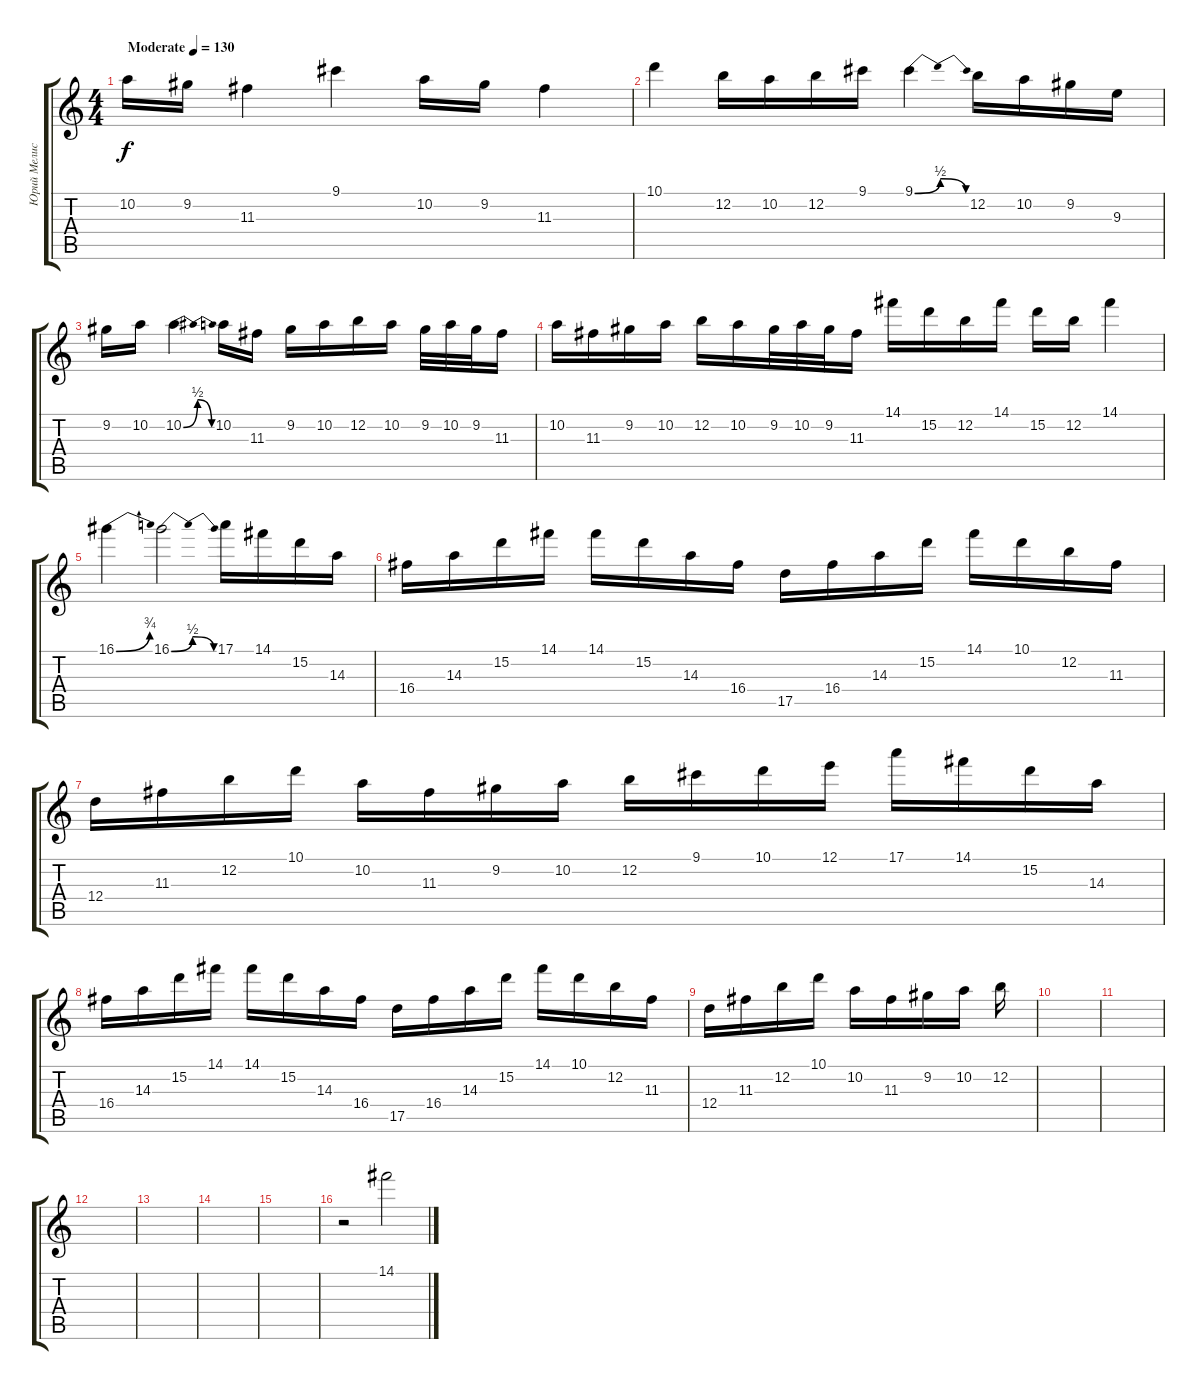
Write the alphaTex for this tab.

\track ("Юрий Мелисов" "Юрий Мелис") {instrument overdrivenguitar}
\staff {score tabs}
\tuning (E4 B3 G3 D3 A2 E2) {hide}
\ts (4 4)
\tempo (130 "Moderate")
\clef g2
\ks c
10.2.16{dy f instrument overdrivenguitar} 9.2.16 11.3.4 9.1.4 10.2.16 9.2.16 11.3.4 |
10.1.4 12.2.16 10.2.16 12.2.16 9.1.16 9.1{be (bendrelease 0 0 15 2 19 2 60 0)}.4 12.2.16 10.2.16 9.2.16 9.3.16 |
9.2.16 10.2.16 10.2{be (bendrelease 0 0 15 2 15 2 60 0)}.4 10.2.16 11.3.16 9.2.16 10.2.16 12.2.16 10.2.16 9.2.32 10.2.32 9.2.32 11.3.16 |
10.2.16 11.3.16 9.2.16 10.2.16 12.2.16 10.2.16 9.2.32 10.2.32 9.2.32 11.3.16 14.1.16 15.2.16 12.2.16 14.1.16 15.2.16 12.2.16 14.1.4 |
16.1{be (bend 0 0 60 3)}.4 16.1{be (bendrelease 0 0 15 2 15 2 60 0)}.2 17.1.16 14.1.16 15.2.16 14.3.16 |
16.4.16 14.3.16 15.2.16 14.1.16 14.1.16 15.2.16 14.3.16 16.4.16 17.5.16 16.4.16 14.3.16 15.2.16 14.1.16 10.1.16 12.2.16 11.3.16 |
12.4.16 11.3.16 12.2.16 10.1.16 10.2.16 11.3.16 9.2.16 10.2.16 12.2.16 9.1.16 10.1.16 12.1.16 17.1.16 14.1.16 15.2.16 14.3.16 |
16.4.16 14.3.16 15.2.16 14.1.16 14.1.16 15.2.16 14.3.16 16.4.16 17.5.16 16.4.16 14.3.16 15.2.16 14.1.16 10.1.16 12.2.16 11.3.16 |
12.4.16 11.3.16 12.2.16 10.1.16 10.2.16 11.3.16 9.2.16 10.2.16 12.2.16 |
|
|
|
|
|
|
r.2 14.1.2
